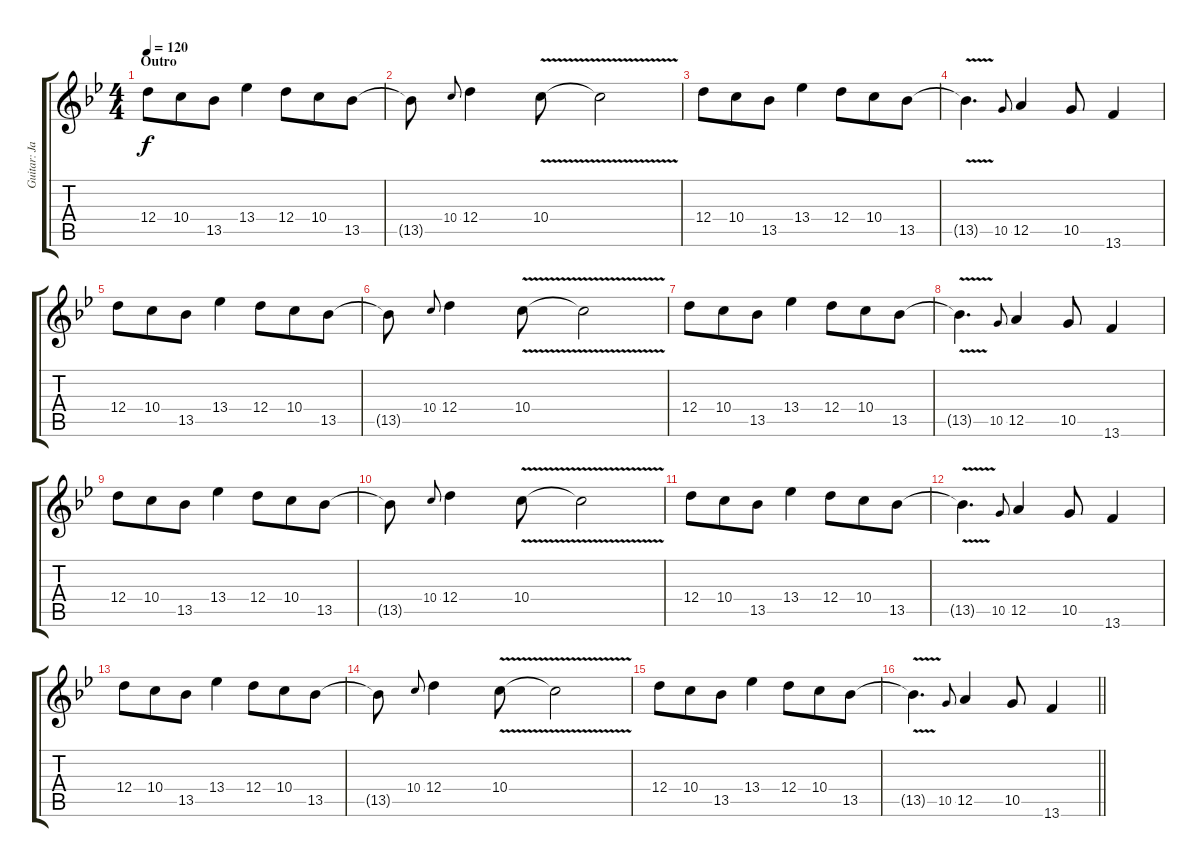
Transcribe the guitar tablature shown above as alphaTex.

\track ("Guitar: Jan" "Guitar: Ja") {instrument overdrivenguitar}
\staff {score tabs}
\tuning (E4 B3 G3 D3 A2 E2) {hide}
\ts (4 4)
\section ("" "Outro")
\tempo 120
\clef g2
\ks bb
12.4.8{dy f} 10.4.8{beam merge} 13.5.8 13.4.4 12.4.8{beam merge} 10.4.8 13.5.8 |
13.5{t}.8 10.4.8{gr onbeat} 12.4.4 10.4{v}.8 10.4{t}.2 |
12.4.8 10.4.8{beam merge} 13.5.8 13.4.4 12.4.8{beam merge} 10.4.8 13.5.8 |
13.5{v t}.4{d} 10.5.8{gr onbeat} 12.5.4 10.5.8 13.6.4 |
12.4.8 10.4.8{beam merge} 13.5.8 13.4.4 12.4.8{beam merge} 10.4.8 13.5.8 |
13.5{t}.8 10.4.8{gr onbeat} 12.4.4 10.4{v}.8 10.4{t}.2 |
12.4.8 10.4.8{beam merge} 13.5.8 13.4.4 12.4.8{beam merge} 10.4.8 13.5.8 |
13.5{v t}.4{d} 10.5.8{gr onbeat} 12.5.4 10.5.8 13.6.4 |
12.4.8 10.4.8{beam merge} 13.5.8 13.4.4 12.4.8{beam merge} 10.4.8 13.5.8 |
13.5{t}.8 10.4.8{gr onbeat} 12.4.4 10.4{v}.8 10.4{t}.2 |
12.4.8 10.4.8{beam merge} 13.5.8 13.4.4 12.4.8{beam merge} 10.4.8 13.5.8 |
13.5{v t}.4{d} 10.5.8{gr onbeat} 12.5.4 10.5.8 13.6.4 |
12.4.8 10.4.8{beam merge} 13.5.8 13.4.4 12.4.8{beam merge} 10.4.8 13.5.8 |
13.5{t}.8 10.4.8{gr onbeat} 12.4.4 10.4{v}.8 10.4{t}.2 |
12.4.8 10.4.8{beam merge} 13.5.8 13.4.4 12.4.8{beam merge} 10.4.8 13.5.8 |
\barLineRight lightlight
13.5{v t}.4{d} 10.5.8{gr onbeat} 12.5.4 10.5.8 13.6.4
